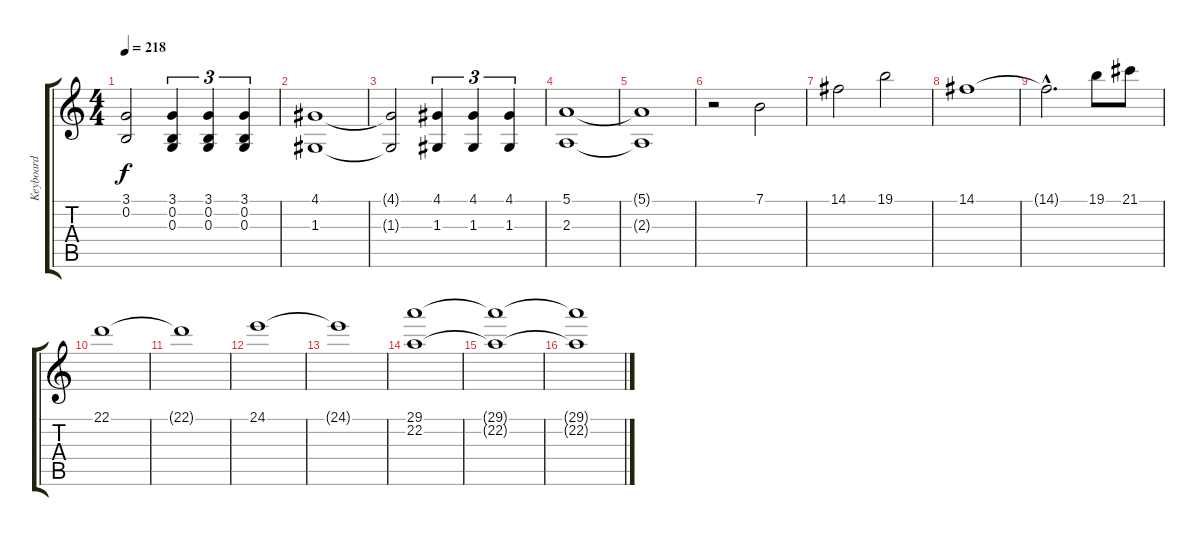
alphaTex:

\track ("Keyboard" "Keyboard") {instrument stringensemble1}
\staff {score tabs}
\tuning (E4 B3 G3 D3 A2 E2) {hide}
\ts (4 4)
\tempo 218
\clef g2
\ks c
(3.1{t} 0.2{t}).2{dy f} (3.1 0.2 0.3).4{tu (3 2)} (3.1 0.2 0.3).4{tu (3 2)} (3.1 0.2 0.3).4{tu (3 2)} |
(4.1 1.3).1 |
(4.1{t} 1.3{t}).2 (4.1 1.3).4{tu (3 2)} (4.1 1.3).4{tu (3 2)} (4.1 1.3).4{tu (3 2)} |
(5.1 2.3).1 |
(5.1{t} 2.3{t}).1 |
r.2 7.1.2 |
14.1.2 19.1.2 |
14.1.1 |
14.1{hac t}.2{d} 19.1.8 21.1.8 |
22.1.1 |
22.1{t}.1 |
24.1.1 |
24.1{t}.1 |
(29.1 22.2).1 |
(29.1{t} 22.2{t}).1 |
(29.1{t} 22.2{t}).1
